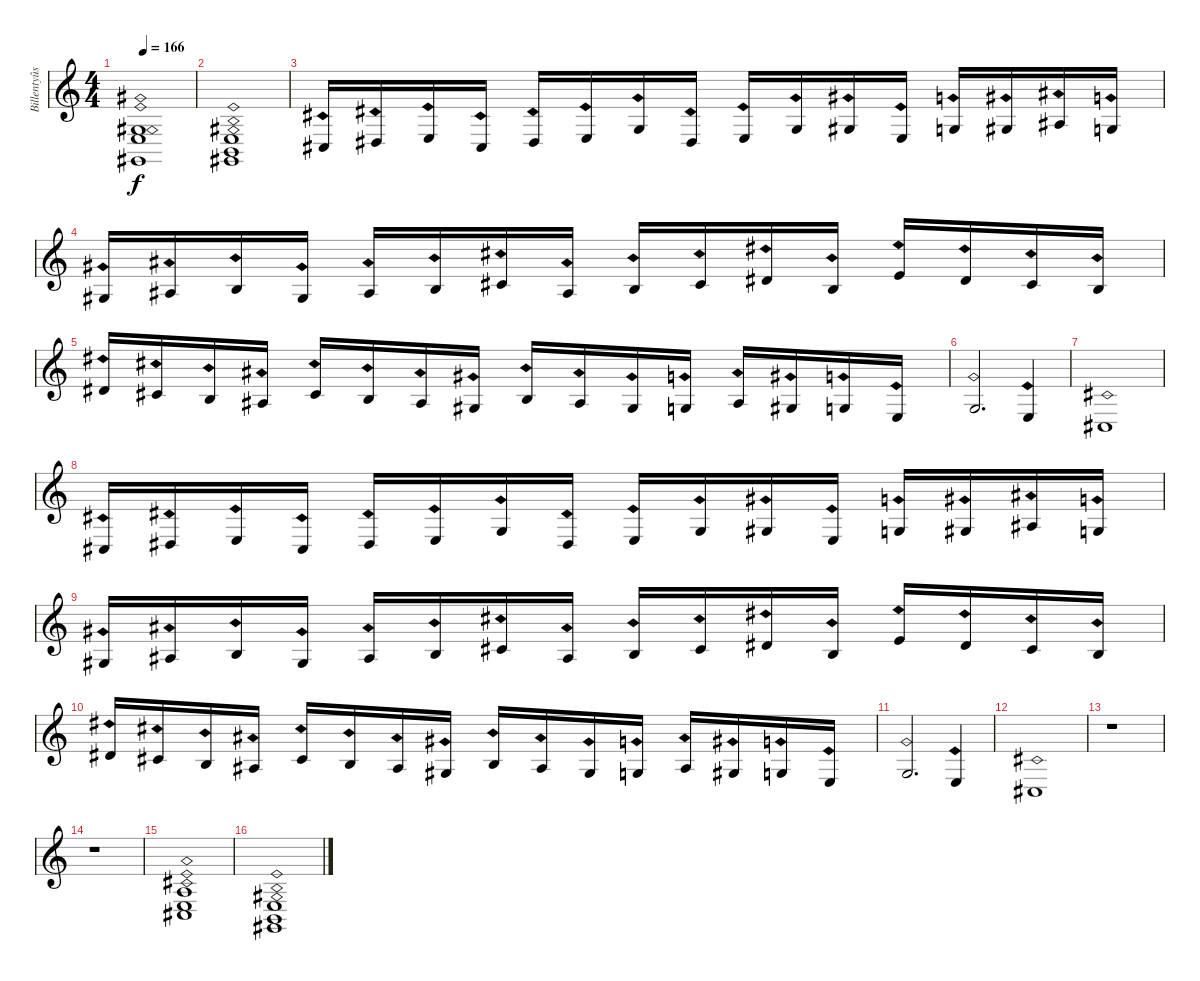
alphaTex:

\track ("Billentyûs 1 (Mats Olausson)" "Billentyûs") {instrument lead3calliope}
\staff {score}
\tuning (E4 B3 G3 D3 A2 E2) {hide}
\ts (4 4)
\tempo 166
\clef g2
\ks c
(1.3{ph 12} 2.4{ph 12} 4.6{ph 12}).1{dy f} |
(2.4{ph 12} 2.5{ph 12} 4.6{ph 12}).1 |
4.5{ph 12}.16 1.4{ph 12}.16 2.4{ph 12}.16 4.5{ph 12}.16 1.4{ph 12}.16 2.4{ph 12}.16 0.3{ph 12}.16 1.4{ph 12}.16 2.4{ph 12}.16 0.3{ph 12}.16 1.3{ph 12}.16 2.4{ph 12}.16 0.3{ph 12}.16 1.3{ph 12}.16 3.3{ph 12}.16 0.3{ph 12}.16 |
1.3{ph 12}.16 3.3{ph 12}.16 0.2{ph 12}.16 1.3{ph 12}.16 3.3{ph 12}.16 0.2{ph 12}.16 2.2{ph 12}.16 3.3{ph 12}.16 0.2{ph 12}.16 2.2{ph 12}.16 4.2{ph 12}.16 0.2{ph 12}.16 0.1{ph 12}.16 4.2{ph 12}.16 2.2{ph 12}.16 0.2{ph 12}.16 |
4.2{ph 12}.16 2.2{ph 12}.16 0.2{ph 12}.16 3.3{ph 12}.16 2.2{ph 12}.16 0.2{ph 12}.16 3.3{ph 12}.16 1.3{ph 12}.16 0.2{ph 12}.16 3.3{ph 12}.16 1.3{ph 12}.16 0.3{ph 12}.16 3.3{ph 12}.16 1.3{ph 12}.16 0.3{ph 12}.16 2.4{ph 12}.16 |
0.3{ph 12}.2{d} 2.4{ph 12}.4 |
4.5{ph 12}.1 |
4.5{ph 12}.16 1.4{ph 12}.16 2.4{ph 12}.16 4.5{ph 12}.16 1.4{ph 12}.16 2.4{ph 12}.16 0.3{ph 12}.16 1.4{ph 12}.16 2.4{ph 12}.16 0.3{ph 12}.16 1.3{ph 12}.16 2.4{ph 12}.16 0.3{ph 12}.16 1.3{ph 12}.16 3.3{ph 12}.16 0.3{ph 12}.16 |
1.3{ph 12}.16 3.3{ph 12}.16 0.2{ph 12}.16 1.3{ph 12}.16 3.3{ph 12}.16 0.2{ph 12}.16 2.2{ph 12}.16 3.3{ph 12}.16 0.2{ph 12}.16 2.2{ph 12}.16 4.2{ph 12}.16 0.2{ph 12}.16 0.1{ph 12}.16 4.2{ph 12}.16 2.2{ph 12}.16 0.2{ph 12}.16 |
4.2{ph 12}.16 2.2{ph 12}.16 0.2{ph 12}.16 3.3{ph 12}.16 2.2{ph 12}.16 0.2{ph 12}.16 3.3{ph 12}.16 1.3{ph 12}.16 0.2{ph 12}.16 3.3{ph 12}.16 1.3{ph 12}.16 0.3{ph 12}.16 3.3{ph 12}.16 1.3{ph 12}.16 0.3{ph 12}.16 2.4{ph 12}.16 |
0.3{ph 12}.2{d} 2.4{ph 12}.4 |
4.5{ph 12}.1 |
r.1 |
r.1 |
(2.3{ph 12} 2.4{ph 12} 4.5{ph 12}).1{volume 10 instrument pad7halo} |
(2.4{ph 12} 2.5{ph 12} 4.6{ph 12}).1
